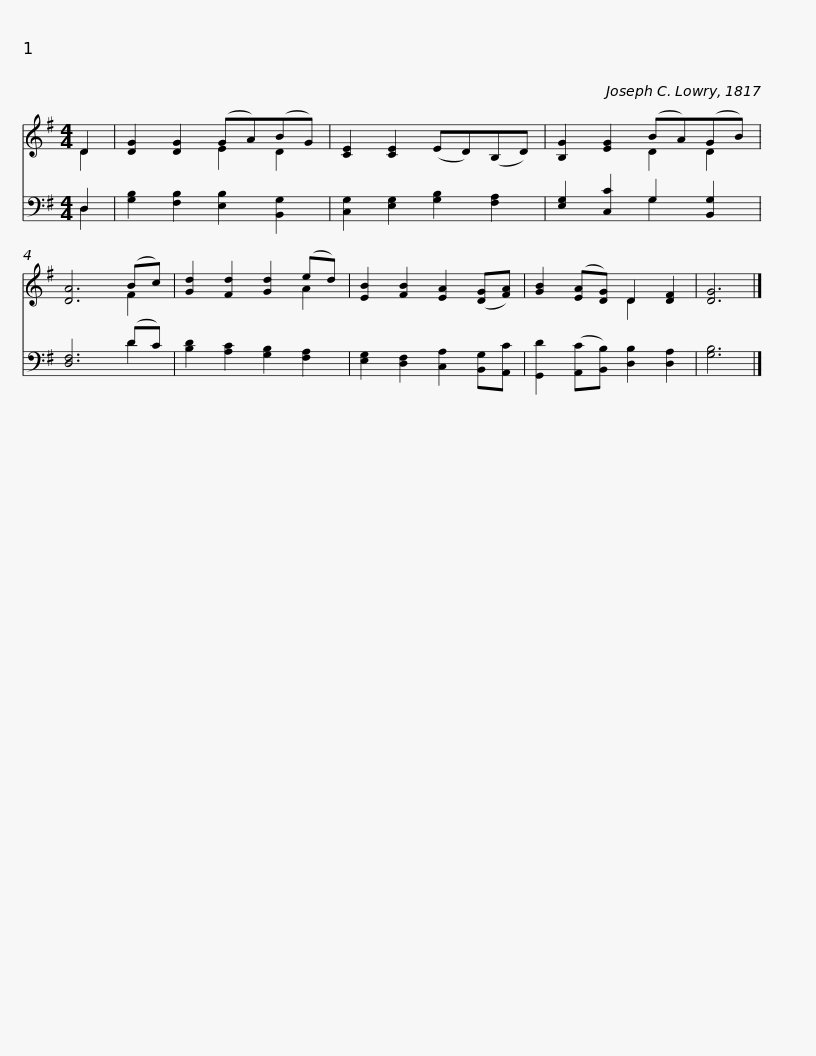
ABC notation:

X:1
%%score ( 1 2 ) ( 3 4 )
L:1/8
M:4/4
I:linebreak $
K:G
V:1 treble
V:2 treble
V:3 bass
V:4 bass
V:1
 D2 | [DG]2 [DG]2 (GA)(BG) | [CE]2 [CE]2 (ED)(B,D) | [B,G]2 [EG]2 (BA)(GB) | [DA]6 (Bc) | %5
 [Gd]2 [Fd]2 [Gd]2 (ed) |$ [EB]2 [FB]2 [EA]2 ([DG][FA]) | [GB]2 ([EA][DG]) D2 [DF]2 | [DG]6 |] %9
V:2
 D2 | x4 E2 D2 | x8 | x4 D2 D2 | x6 F2 | %5
 x6 A2 |$ x8 | x4 D2 x2 | x6 |] %9
V:3
 D,2 | [G,B,]2 [F,B,]2 [E,B,]2 [B,,G,]2 | [C,G,]2 [E,G,]2 [G,B,]2 [F,A,]2 | [E,G,]2 [C,C]2 G,2 [B,,G,]2 | [D,F,]6 (DC) | %5
 [B,D]2 [A,C]2 [G,B,]2 [F,A,]2 |$ [E,G,]2 [D,F,]2 [C,A,]2 [B,,G,][A,,C] | [G,,D]2 ([A,,C][B,,B,]) [D,B,]2 [D,A,]2 | [G,B,]6 |] %9
V:4
 D,2 | x8 | x8 | x4 G,2 x2 | x6 D2 | %5
 x8 |$ x8 | x8 | x6 |] %9
